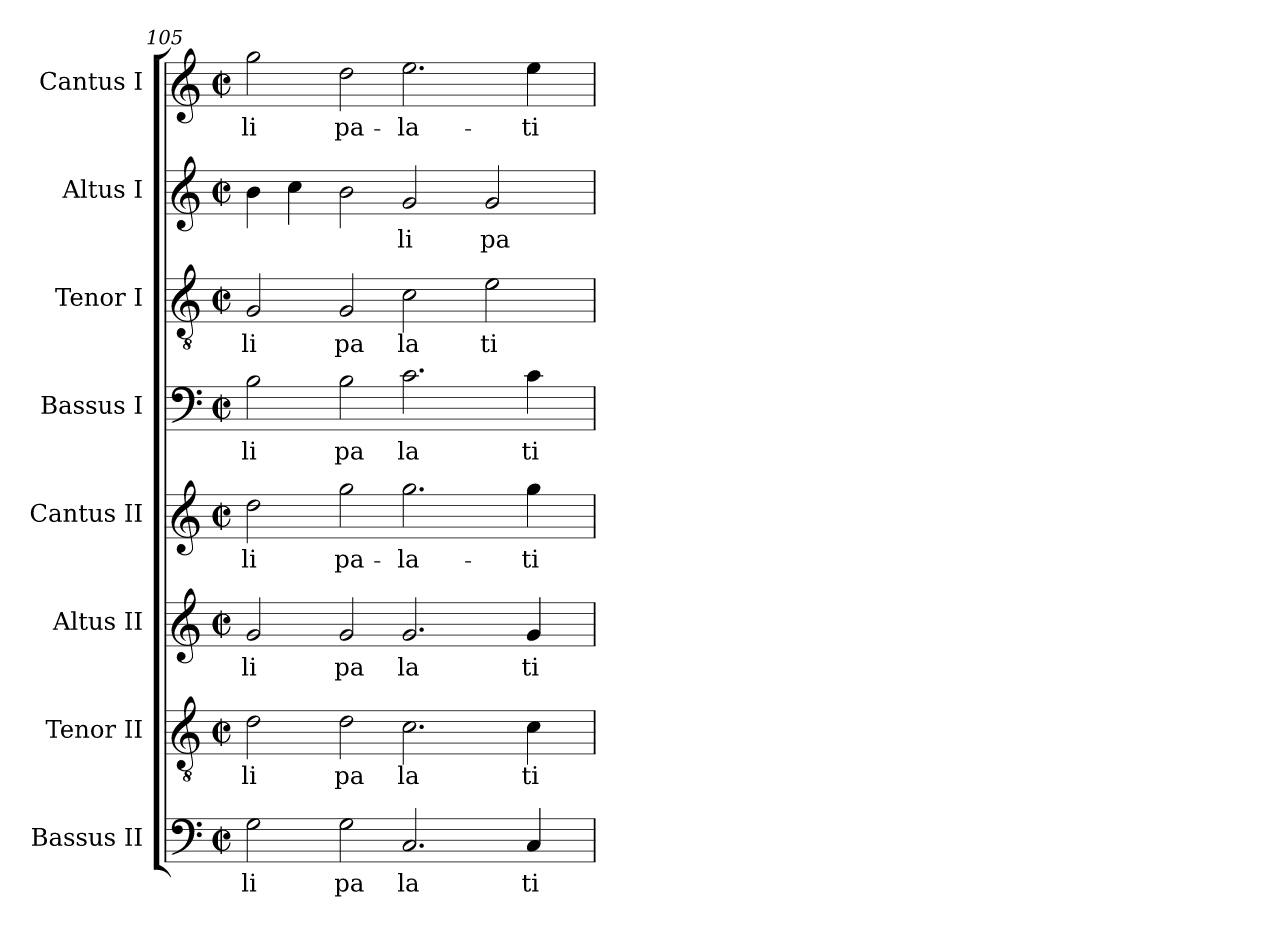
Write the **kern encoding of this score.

**kern	**text	**kern	**text	**kern	**text	**kern	**text	**kern	**text	**kern	**text	**kern	**text	**kern	**text
*part8	*part8	*part7	*part7	*part6	*part6	*part5	*part5	*part4	*part4	*part3	*part3	*part2	*part2	*part1	*part1
*staff8	*staff8	*staff7	*staff7	*staff6	*staff6	*staff5	*staff5	*staff4	*staff4	*staff3	*staff3	*staff2	*staff2	*staff1	*staff1
*I"Bassus II	*	*I"Tenor II	*	*I"Altus II	*	*I"Cantus II	*	*I"Bassus I	*	*I"Tenor I	*	*I"Altus I	*	*I"Cantus I	*
!!LO:PB:g=z
*clefF4	*	*clefGv2	*	*clefG2	*	*clefG2	*	*clefF4	*	*clefGv2	*	*clefG2	*	*clefG2	*
*	*	*	*	*	*	*	*	*	*	*	*	*k[]	*	*	*
*	*	*	*	*	*	*	*	*	*	*	*	*C:	*	*	*
*M2/2	*	*M2/2	*	*M2/2	*	*M2/2	*	*M2/2	*	*M2/2	*	*M2/2	*	*M2/2	*
*met(c|)	*	*met(c|)	*	*met(c|)	*	*met(c|)	*	*met(c|)	*	*met(c|)	*	*met(c|)	*	*met(c|)	*
=105	=105	=105	=105	=105	=105	=105	=105	=105	=105	=105	=105	=105	=105	=105	=105
!	!LO:LY:b:cj	!	!LO:LY:b:cj	!	!LO:LY:b:cj	!	!LO:LY:b:cj	!	!LO:LY:b:cj	!	!LO:LY:b:cj	!	!	!	!LO:LY:b:cj
*	*	*	*	*	*	*	*	*	*	*^	*	*	*	*	*
2G\	li	2d\	li	2g/	li	2dd\	-li	2B\	li	2G/	4ryy	li	4b\	.	2gg\	-li
.	.	.	.	.	.	.	.	.	.	.	32.ryy	.	4cc\	.	.	.
.	.	.	.	.	.	.	.	.	.	.	1ryy	.	.	.	.	.
!	!LO:LY:b:cj	!	!LO:LY:b:cj	!	!LO:LY:b:cj	!	!LO:LY:b:cj	!	!LO:LY:b:cj	!	!	!LO:LY:b:cj	!	!	!	!LO:LY:b:cj
2G\	pa	2d\	pa	2g/	pa	2gg\	pa-	2B\	pa	2G/	.	pa	2b\	.	2dd\	pa-
!	!LO:LY:b:cj	!	!LO:LY:b:cj	!	!LO:LY:b:cj	!	!LO:LY:b:cj	!	!LO:LY:b:cj	!	!	!LO:LY:b:cj	!	!LO:LY:b:cj	!	!LO:LY:b:cj
2.C/	la	2.c\	la	2.g/	la	2.gg\	-la-	2.c\	la	2c\	.	la	2g/	li	2.ee\	-la-
.	.	.	.	.	.	.	.	.	.	.	2ryy	.	.	.	.	.
!	!	!	!	!	!	!	!	!	!	!	!	!LO:LY:b:cj	!	!LO:LY:b:cj	!	!
.	.	.	.	.	.	.	.	.	.	2e\	.	ti	2g/	pa-	.	.
!	!LO:LY:b:cj	!	!LO:LY:b:cj	!	!LO:LY:b:cj	!	!LO:LY:b:cj	!	!LO:LY:b:cj	!	!	!	!	!	!	!LO:LY:b:cj
4C/	ti	4c\	ti	4g/	ti	4gg\	-ti-	4c\	ti	.	.	.	.	.	4ee\	-ti-
.	.	.	.	.	.	.	.	.	.	.	8ryy	.	.	.	.	.
.	.	.	.	.	.	.	.	.	.	.	16ryy	.	.	.	.	.
.	.	.	.	.	.	.	.	.	.	.	64ryy	.	.	.	.	.
*	*	*	*	*	*	*	*	*	*	*v	*v	*	*	*	*	*
=	=	=	=	=	=	=	=	=	=	=	=	=	=	=	=
*-	*-	*-	*-	*-	*-	*-	*-	*-	*-	*-	*-	*-	*-	*-	*-
